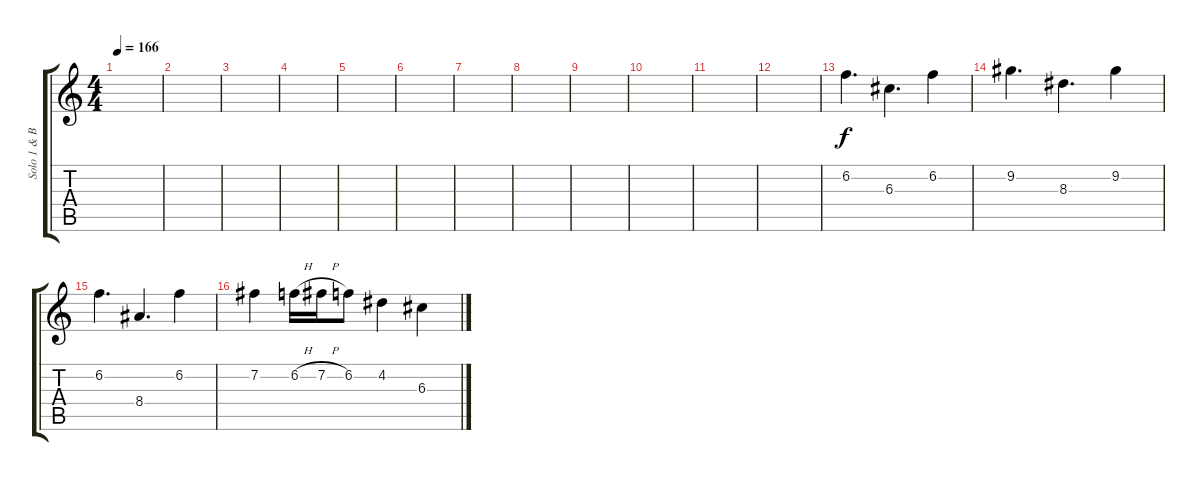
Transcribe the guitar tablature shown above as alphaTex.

\track ("Solo 1 & Break" "Solo 1 & B") {instrument distortionguitar}
\staff {score tabs}
\tuning (E4 B3 G3 D3 A2 E2) {hide}
\ts (4 4)
\tempo 166
\clef g2
\ks c
|
|
|
|
|
|
|
|
|
|
|
|
6.2.4{d} 6.3.4{d} 6.2.4 |
9.2.4{d} 8.3.4{d} 9.2.4 |
6.2.4{d} 8.4.4{d} 6.2.4 |
7.2.4 6.2{h}.16 7.2{h}.16 6.2.8 4.2.4 6.3.4
